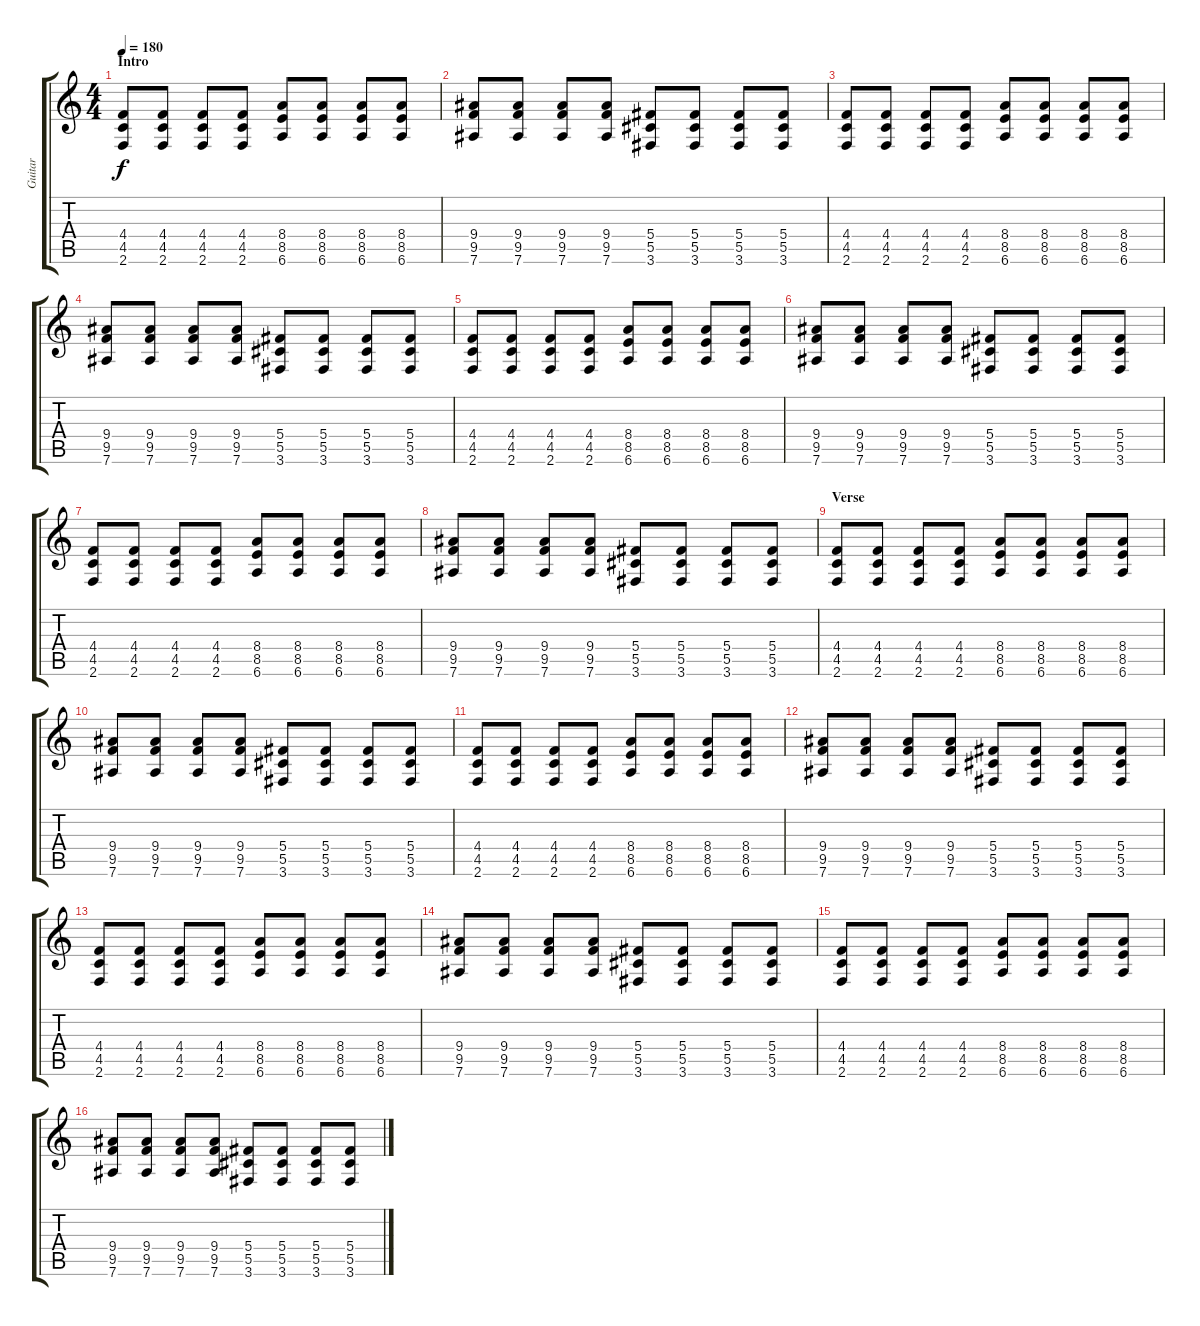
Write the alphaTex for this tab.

\track ("Guitar" "Guitar") {instrument distortionguitar}
\staff {score tabs}
\tuning (Eb4 Bb3 Gb3 Db3 Ab2 Eb2) {hide}
\ts (4 4)
\section ("" "Intro")
\tempo 180
\clef g2
\ks c
(4.4 4.5 2.6).8{dy f instrument distortionguitar} (4.4 4.5 2.6).8 (4.4 4.5 2.6).8 (4.4 4.5 2.6).8 (8.4 8.5 6.6).8 (8.4 8.5 6.6).8 (8.4 8.5 6.6).8 (8.4 8.5 6.6).8 |
(9.4 9.5 7.6).8 (9.4 9.5 7.6).8 (9.4 9.5 7.6).8 (9.4 9.5 7.6).8 (5.4 5.5 3.6).8 (5.4 5.5 3.6).8 (5.4 5.5 3.6).8 (5.4 5.5 3.6).8 |
(4.4 4.5 2.6).8 (4.4 4.5 2.6).8 (4.4 4.5 2.6).8 (4.4 4.5 2.6).8 (8.4 8.5 6.6).8 (8.4 8.5 6.6).8 (8.4 8.5 6.6).8 (8.4 8.5 6.6).8 |
(9.4 9.5 7.6).8 (9.4 9.5 7.6).8 (9.4 9.5 7.6).8 (9.4 9.5 7.6).8 (5.4 5.5 3.6).8 (5.4 5.5 3.6).8 (5.4 5.5 3.6).8 (5.4 5.5 3.6).8 |
(4.4 4.5 2.6).8 (4.4 4.5 2.6).8 (4.4 4.5 2.6).8 (4.4 4.5 2.6).8 (8.4 8.5 6.6).8 (8.4 8.5 6.6).8 (8.4 8.5 6.6).8 (8.4 8.5 6.6).8 |
(9.4 9.5 7.6).8 (9.4 9.5 7.6).8 (9.4 9.5 7.6).8 (9.4 9.5 7.6).8 (5.4 5.5 3.6).8 (5.4 5.5 3.6).8 (5.4 5.5 3.6).8 (5.4 5.5 3.6).8 |
(4.4 4.5 2.6).8 (4.4 4.5 2.6).8 (4.4 4.5 2.6).8 (4.4 4.5 2.6).8 (8.4 8.5 6.6).8 (8.4 8.5 6.6).8 (8.4 8.5 6.6).8 (8.4 8.5 6.6).8 |
(9.4 9.5 7.6).8 (9.4 9.5 7.6).8 (9.4 9.5 7.6).8 (9.4 9.5 7.6).8 (5.4 5.5 3.6).8 (5.4 5.5 3.6).8 (5.4 5.5 3.6).8 (5.4 5.5 3.6).8 |
\section ("" "Verse")
(4.4 4.5 2.6).8 (4.4 4.5 2.6).8 (4.4 4.5 2.6).8 (4.4 4.5 2.6).8 (8.4 8.5 6.6).8 (8.4 8.5 6.6).8 (8.4 8.5 6.6).8 (8.4 8.5 6.6).8 |
(9.4 9.5 7.6).8 (9.4 9.5 7.6).8 (9.4 9.5 7.6).8 (9.4 9.5 7.6).8 (5.4 5.5 3.6).8 (5.4 5.5 3.6).8 (5.4 5.5 3.6).8 (5.4 5.5 3.6).8 |
(4.4 4.5 2.6).8 (4.4 4.5 2.6).8 (4.4 4.5 2.6).8 (4.4 4.5 2.6).8 (8.4 8.5 6.6).8 (8.4 8.5 6.6).8 (8.4 8.5 6.6).8 (8.4 8.5 6.6).8 |
(9.4 9.5 7.6).8 (9.4 9.5 7.6).8 (9.4 9.5 7.6).8 (9.4 9.5 7.6).8 (5.4 5.5 3.6).8 (5.4 5.5 3.6).8 (5.4 5.5 3.6).8 (5.4 5.5 3.6).8 |
(4.4 4.5 2.6).8 (4.4 4.5 2.6).8 (4.4 4.5 2.6).8 (4.4 4.5 2.6).8 (8.4 8.5 6.6).8 (8.4 8.5 6.6).8 (8.4 8.5 6.6).8 (8.4 8.5 6.6).8 |
(9.4 9.5 7.6).8 (9.4 9.5 7.6).8 (9.4 9.5 7.6).8 (9.4 9.5 7.6).8 (5.4 5.5 3.6).8 (5.4 5.5 3.6).8 (5.4 5.5 3.6).8 (5.4 5.5 3.6).8 |
(4.4 4.5 2.6).8 (4.4 4.5 2.6).8 (4.4 4.5 2.6).8 (4.4 4.5 2.6).8 (8.4 8.5 6.6).8 (8.4 8.5 6.6).8 (8.4 8.5 6.6).8 (8.4 8.5 6.6).8 |
(9.4 9.5 7.6).8 (9.4 9.5 7.6).8 (9.4 9.5 7.6).8 (9.4 9.5 7.6).8 (5.4 5.5 3.6).8 (5.4 5.5 3.6).8 (5.4 5.5 3.6).8 (5.4 5.5 3.6).8
